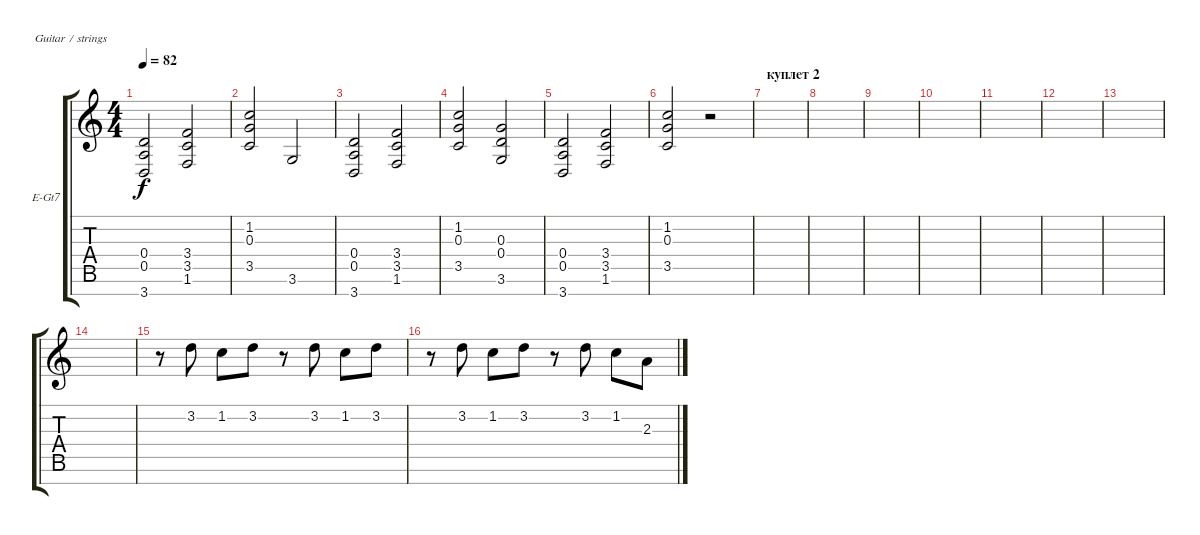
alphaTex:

\defaultSystemsLayout 4
\bracketExtendMode groupsimilarinstruments
\firstSystemTrackNameOrientation horizontal
\otherSystemsTrackNameOrientation horizontal
\track ("Electric Guitar" "E-Gt7") {instrument distortionguitar}
\staff {score tabs}
\tuning (E4 B3 G3 D3 A2 E2 B1)
\ts (4 4)
\tempo 82
\clef g2
\scale
0.333333
\ks c
(3.7 0.5 0.4).2{dy f} (1.6 3.5 3.4).2 |
\scale
0.333333 (3.5 0.3 1.2).2 3.6.2 |
\scale
0.333333 (3.7 0.5 0.4).2 (1.6 3.5 3.4).2 |
\scale
0.333333 (3.5 0.3 1.2).2 (3.6 0.4 0.3).2 |
\scale
0.333333 (3.7 0.5 0.4).2 (1.6 3.5 3.4).2 |
\scale
0.333333 (3.5 0.3 1.2).2 r.2 |
\section ("" "куплет 2")
\scale
0.333333 |
\scale
0.333333 |
\scale
0.333333 |
\scale
0.333333 |
\scale
0.333333 |
\scale
0.333333 |
\scale
0.333333 |
\scale
0.333333 |
\scale
0.333333 r.8 3.2.8 1.2.8 3.2.8 r.8 3.2.8 1.2.8 3.2.8 |
\scale
0.333333 r.8 3.2.8 1.2.8 3.2.8 r.8 3.2.8 1.2.8 2.3.8
